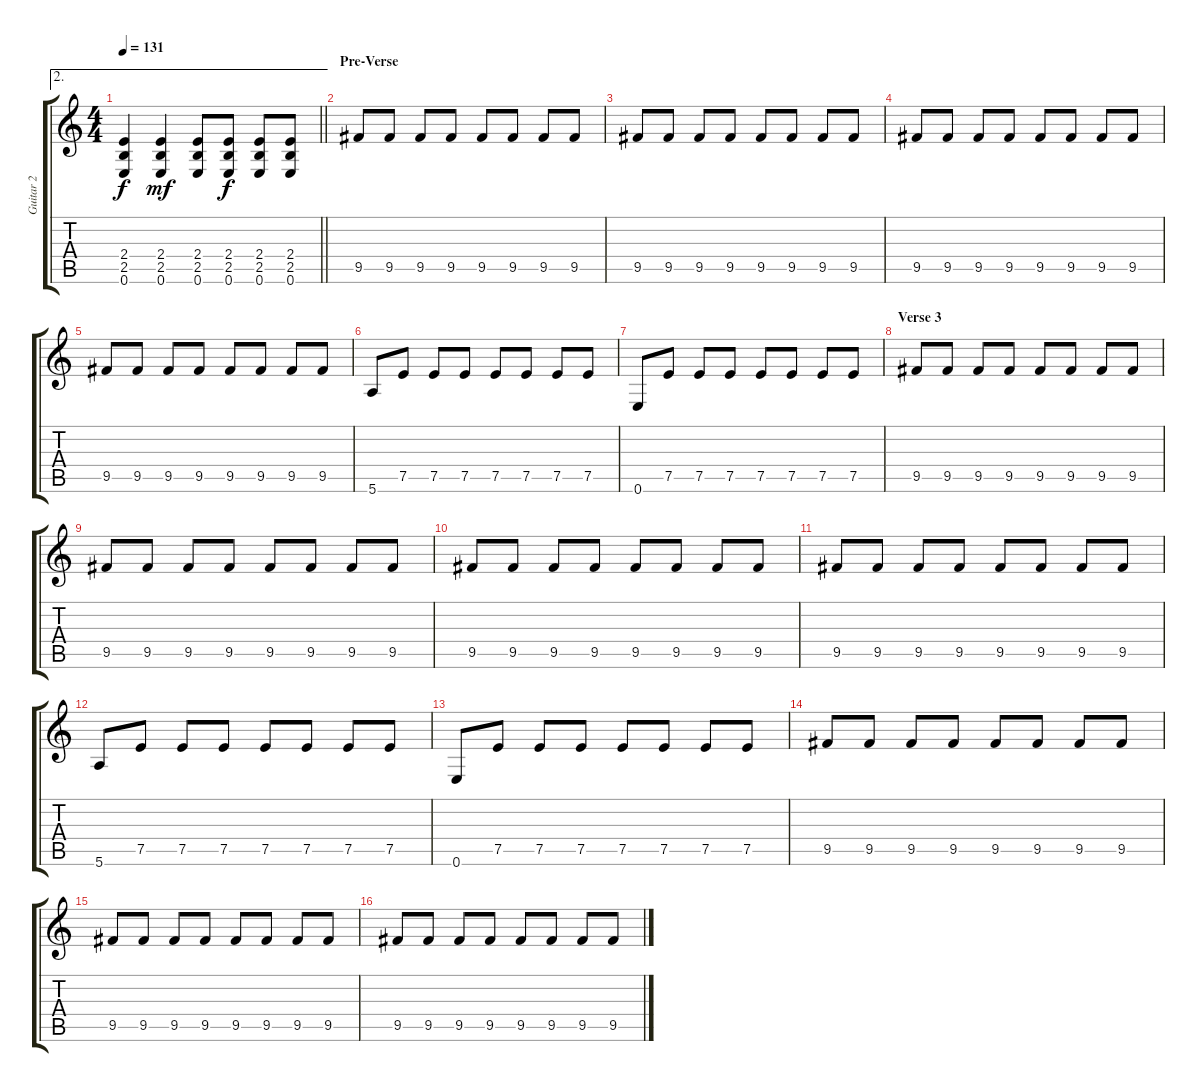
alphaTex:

\track ("Guitar 2" "Guitar 2") {instrument electricguitarmuted}
\staff {score tabs}
\tuning (E4 B3 G3 D3 A2 E2) {hide}
\ae 2
\ts (4 4)
\tempo 131
\clef g2
\barLineRight lightlight
\ks c
(2.4 2.5 0.6).4{dy f instrument distortionguitar} (2.4 2.5 0.6).4{dy mf} (2.4 2.5 0.6).8 (2.4 2.5 0.6).8{dy f} (2.4 2.5 0.6).8 (2.4 2.5 0.6).8 |
\section ("" "Pre-Verse")
9.5.8 9.5.8 9.5.8 9.5.8 9.5.8 9.5.8 9.5.8 9.5.8 |
9.5.8 9.5.8 9.5.8 9.5.8 9.5.8 9.5.8 9.5.8 9.5.8 |
9.5.8 9.5.8 9.5.8 9.5.8 9.5.8 9.5.8 9.5.8 9.5.8 |
9.5.8 9.5.8 9.5.8 9.5.8 9.5.8 9.5.8 9.5.8 9.5.8 |
5.6.8 7.5.8 7.5.8 7.5.8 7.5.8 7.5.8 7.5.8 7.5.8 |
0.6.8 7.5.8 7.5.8 7.5.8 7.5.8 7.5.8 7.5.8 7.5.8 |
\section ("" "Verse 3")
9.5.8 9.5.8 9.5.8 9.5.8 9.5.8 9.5.8 9.5.8 9.5.8 |
9.5.8 9.5.8 9.5.8 9.5.8 9.5.8 9.5.8 9.5.8 9.5.8 |
9.5.8 9.5.8 9.5.8 9.5.8 9.5.8 9.5.8 9.5.8 9.5.8 |
9.5.8 9.5.8 9.5.8 9.5.8 9.5.8 9.5.8 9.5.8 9.5.8 |
5.6.8 7.5.8 7.5.8 7.5.8 7.5.8 7.5.8 7.5.8 7.5.8 |
0.6.8 7.5.8 7.5.8 7.5.8 7.5.8 7.5.8 7.5.8 7.5.8 |
9.5.8 9.5.8 9.5.8 9.5.8 9.5.8 9.5.8 9.5.8 9.5.8 |
9.5.8 9.5.8 9.5.8 9.5.8 9.5.8 9.5.8 9.5.8 9.5.8 |
9.5.8 9.5.8 9.5.8 9.5.8 9.5.8 9.5.8 9.5.8 9.5.8
